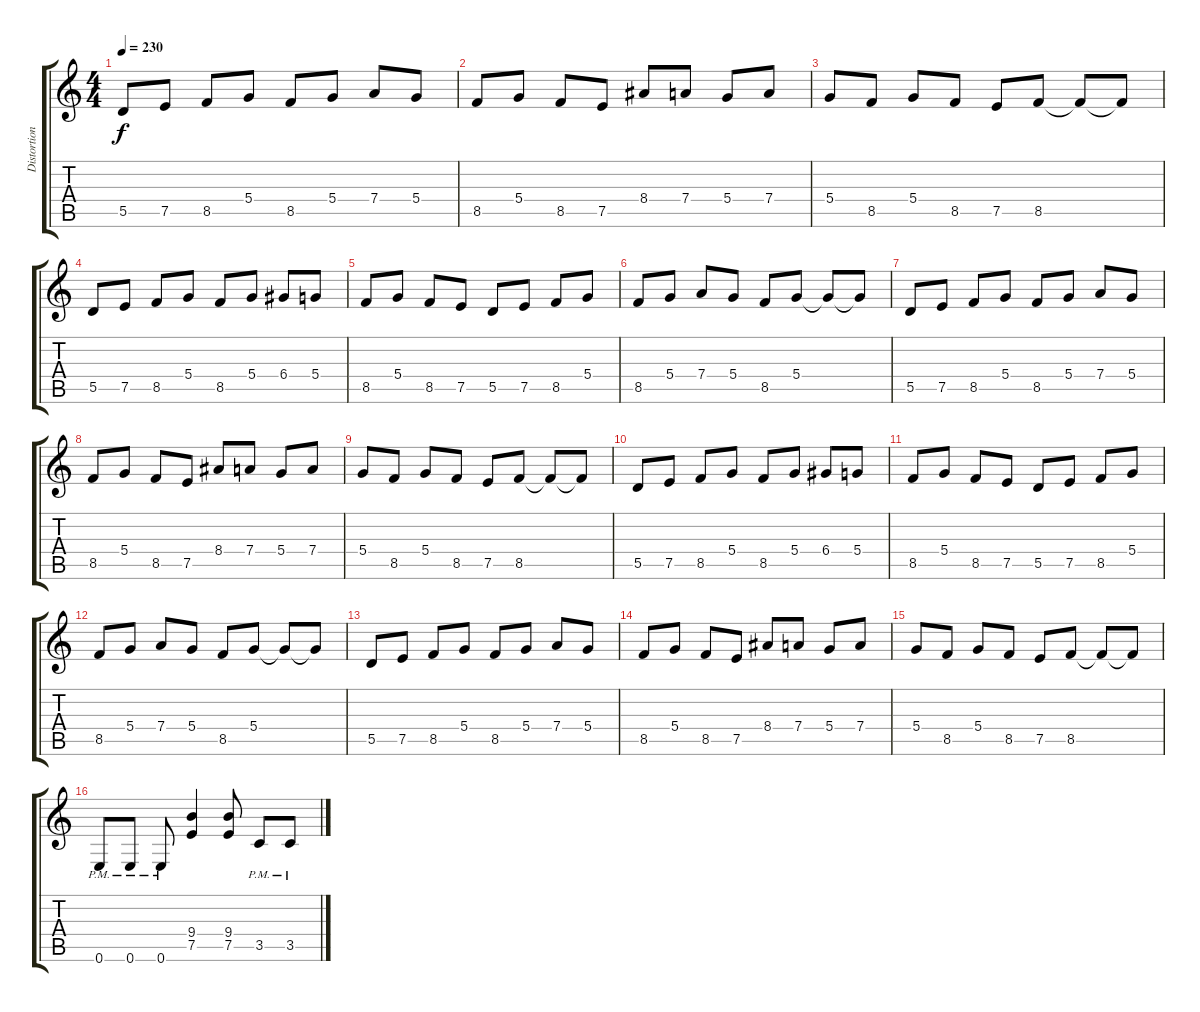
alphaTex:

\track ("Distortion 2" "Distortion") {instrument distortionguitar}
\staff {score tabs}
\tuning (E4 B3 G3 D3 A2 E2) {hide}
\ts (4 4)
\tempo 230
\clef g2
\ks c
5.5.8{dy f} 7.5.8 8.5.8 5.4.8 8.5.8 5.4.8 7.4.8 5.4.8 |
8.5.8 5.4.8 8.5.8 7.5.8 8.4.8 7.4.8 5.4.8 7.4.8 |
5.4.8 8.5.8 5.4.8 8.5.8 7.5.8 8.5.8 8.5{t}.8 8.5{t}.8 |
5.5.8 7.5.8 8.5.8 5.4.8 8.5.8 5.4.8 6.4.8 5.4.8 |
8.5.8 5.4.8 8.5.8 7.5.8 5.5.8 7.5.8 8.5.8 5.4.8 |
8.5.8 5.4.8 7.4.8 5.4.8 8.5.8 5.4.8 5.4{t}.8 5.4{t}.8 |
5.5.8 7.5.8 8.5.8 5.4.8 8.5.8 5.4.8 7.4.8 5.4.8 |
8.5.8 5.4.8 8.5.8 7.5.8 8.4.8 7.4.8 5.4.8 7.4.8 |
5.4.8 8.5.8 5.4.8 8.5.8 7.5.8 8.5.8 8.5{t}.8 8.5{t}.8 |
5.5.8 7.5.8 8.5.8 5.4.8 8.5.8 5.4.8 6.4.8 5.4.8 |
8.5.8 5.4.8 8.5.8 7.5.8 5.5.8 7.5.8 8.5.8 5.4.8 |
8.5.8 5.4.8 7.4.8 5.4.8 8.5.8 5.4.8 5.4{t}.8 5.4{t}.8 |
5.5.8 7.5.8 8.5.8 5.4.8 8.5.8 5.4.8 7.4.8 5.4.8 |
8.5.8 5.4.8 8.5.8 7.5.8 8.4.8 7.4.8 5.4.8 7.4.8 |
5.4.8 8.5.8 5.4.8 8.5.8 7.5.8 8.5.8 8.5{t}.8 8.5{t}.8 |
0.6{pm}.8 0.6{pm}.8 0.6{pm}.8 (9.4 7.5).4 (9.4 7.5).8 3.5{pm}.8 3.5{pm}.8
